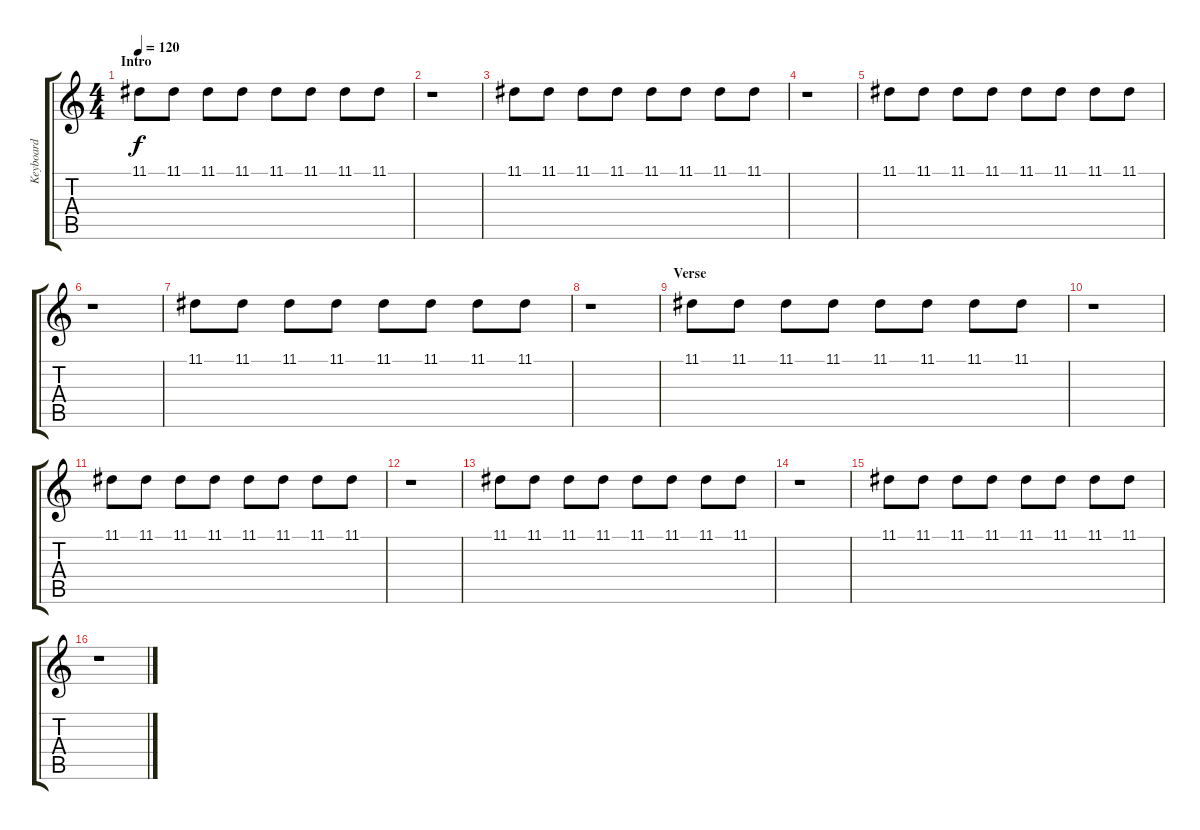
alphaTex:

\track ("Keyboard" "Keyboard") {instrument choiraahs}
\staff {score tabs}
\tuning (E4 B3 G3 D3 A2 E2) {hide}
\ts (4 4)
\section ("" "Intro")
\tempo 120
\clef g2
\ks c
11.1.8{dy f volume 10 instrument harpsichord} 11.1.8 11.1.8{volume 0} 11.1.8 11.1.8 11.1.8 11.1.8 11.1.8 |
r.1 |
11.1.8{volume 10 instrument harpsichord} 11.1.8 11.1.8{volume 0} 11.1.8 11.1.8 11.1.8 11.1.8 11.1.8 |
r.1 |
11.1.8{volume 10 instrument harpsichord} 11.1.8 11.1.8{volume 0} 11.1.8 11.1.8 11.1.8 11.1.8 11.1.8 |
r.1 |
11.1.8{volume 10 instrument harpsichord} 11.1.8 11.1.8{volume 0} 11.1.8 11.1.8 11.1.8 11.1.8 11.1.8 |
r.1 |
\section ("" "Verse")
11.1.8{volume 10 instrument harpsichord} 11.1.8 11.1.8{volume 0} 11.1.8 11.1.8 11.1.8 11.1.8 11.1.8 |
r.1 |
11.1.8{volume 10 instrument harpsichord} 11.1.8 11.1.8{volume 0} 11.1.8 11.1.8 11.1.8 11.1.8 11.1.8 |
r.1 |
11.1.8{volume 10 instrument harpsichord} 11.1.8 11.1.8{volume 0} 11.1.8 11.1.8 11.1.8 11.1.8 11.1.8 |
r.1 |
11.1.8{volume 10 instrument harpsichord} 11.1.8 11.1.8{volume 0} 11.1.8 11.1.8 11.1.8 11.1.8 11.1.8 |
r.1
